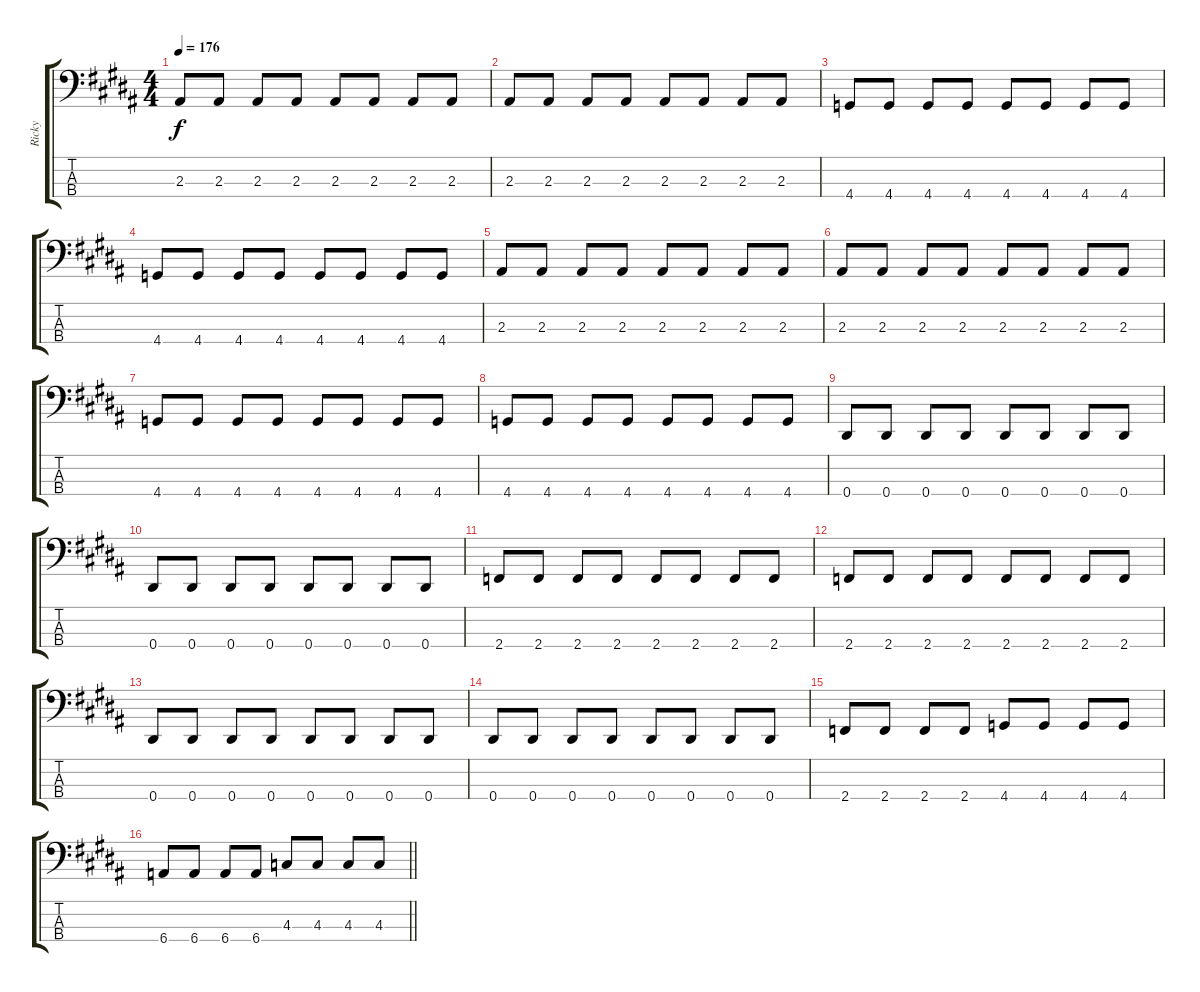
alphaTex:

\track ("Ricky" "Ricky") {instrument electricbasspick}
\staff {score tabs}
\tuning (Gb2 Db2 Ab1 Eb1) {hide}
\ts (4 4)
\tempo 176
\clef f4
\ks b
2.3.8{dy f} 2.3.8 2.3.8 2.3.8 2.3.8 2.3.8 2.3.8 2.3.8 |
2.3.8 2.3.8 2.3.8 2.3.8 2.3.8 2.3.8 2.3.8 2.3.8 |
4.4.8 4.4.8 4.4.8 4.4.8 4.4.8 4.4.8 4.4.8 4.4.8 |
4.4.8 4.4.8 4.4.8 4.4.8 4.4.8 4.4.8 4.4.8 4.4.8 |
2.3.8 2.3.8 2.3.8 2.3.8 2.3.8 2.3.8 2.3.8 2.3.8 |
2.3.8 2.3.8 2.3.8 2.3.8 2.3.8 2.3.8 2.3.8 2.3.8 |
4.4.8 4.4.8 4.4.8 4.4.8 4.4.8 4.4.8 4.4.8 4.4.8 |
4.4.8 4.4.8 4.4.8 4.4.8 4.4.8 4.4.8 4.4.8 4.4.8 |
0.4.8 0.4.8 0.4.8 0.4.8 0.4.8 0.4.8 0.4.8 0.4.8 |
0.4.8 0.4.8 0.4.8 0.4.8 0.4.8 0.4.8 0.4.8 0.4.8 |
2.4.8 2.4.8 2.4.8 2.4.8 2.4.8 2.4.8 2.4.8 2.4.8 |
2.4.8 2.4.8 2.4.8 2.4.8 2.4.8 2.4.8 2.4.8 2.4.8 |
0.4.8 0.4.8 0.4.8 0.4.8 0.4.8 0.4.8 0.4.8 0.4.8 |
0.4.8 0.4.8 0.4.8 0.4.8 0.4.8 0.4.8 0.4.8 0.4.8 |
2.4.8 2.4.8 2.4.8 2.4.8 4.4.8 4.4.8 4.4.8 4.4.8 |
\barLineRight lightlight
6.4.8 6.4.8 6.4.8 6.4.8 4.3.8 4.3.8 4.3.8 4.3.8
